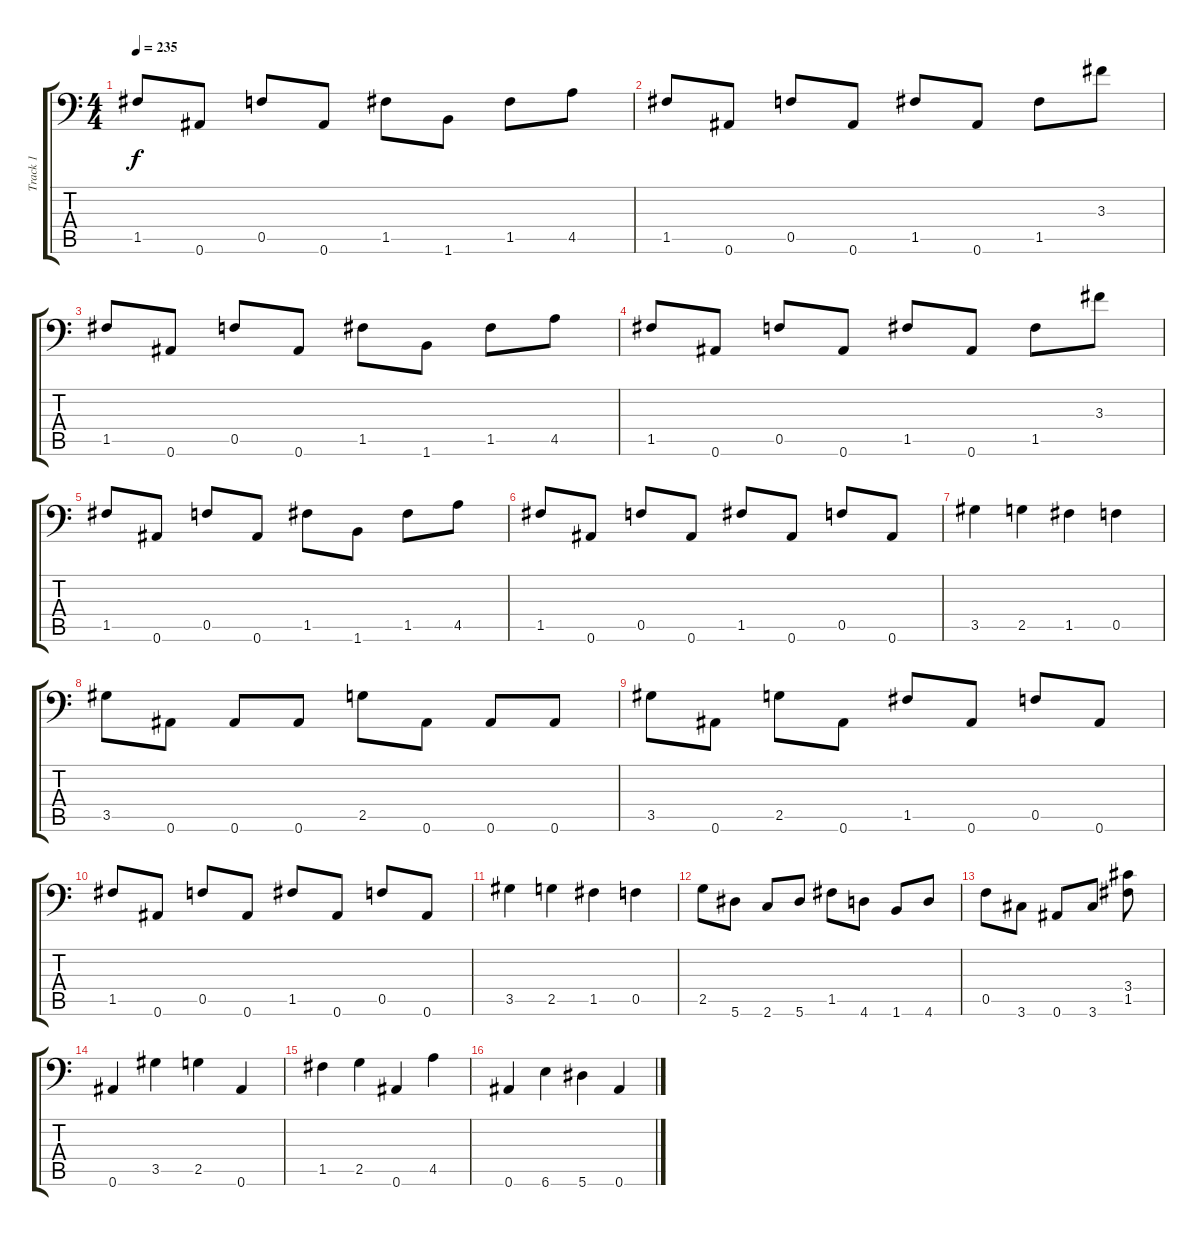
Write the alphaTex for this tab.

\track ("Track 1" "Track 1") {instrument distortionguitar}
\staff {score tabs}
\tuning (C4 G3 Eb3 Bb2 F2 Bb1) {hide}
\ts (4 4)
\tempo 235
\clef f4
\ks c
1.5.8{dy f} 0.6.8 0.5.8 0.6.8 1.5.8 1.6.8 1.5.8 4.5.8 |
1.5.8 0.6.8 0.5.8 0.6.8 1.5.8 0.6.8 1.5.8 3.3.8 |
1.5.8 0.6.8 0.5.8 0.6.8 1.5.8 1.6.8 1.5.8 4.5.8 |
1.5.8 0.6.8 0.5.8 0.6.8 1.5.8 0.6.8 1.5.8 3.3.8 |
1.5.8 0.6.8 0.5.8 0.6.8 1.5.8 1.6.8 1.5.8 4.5.8 |
1.5.8 0.6.8 0.5.8 0.6.8 1.5.8 0.6.8 0.5.8 0.6.8 |
3.5.4 2.5.4 1.5.4 0.5.4 |
3.5.8 0.6.8 0.6.8 0.6.8 2.5.8 0.6.8 0.6.8 0.6.8 |
3.5.8 0.6.8 2.5.8 0.6.8 1.5.8 0.6.8 0.5.8 0.6.8 |
1.5.8 0.6.8 0.5.8 0.6.8 1.5.8 0.6.8 0.5.8 0.6.8 |
3.5.4 2.5.4 1.5.4 0.5.4 |
2.5.8 5.6.8 2.6.8 5.6.8 1.5.8 4.6.8 1.6.8 4.6.8 |
0.5.8 3.6.8 0.6.8 3.6.8 (3.4 1.5).8 |
0.6.4 3.5.4 2.5.4 0.6.4 |
1.5.4 2.5.4 0.6.4 4.5.4 |
0.6.4 6.6.4 5.6.4 0.6.4
